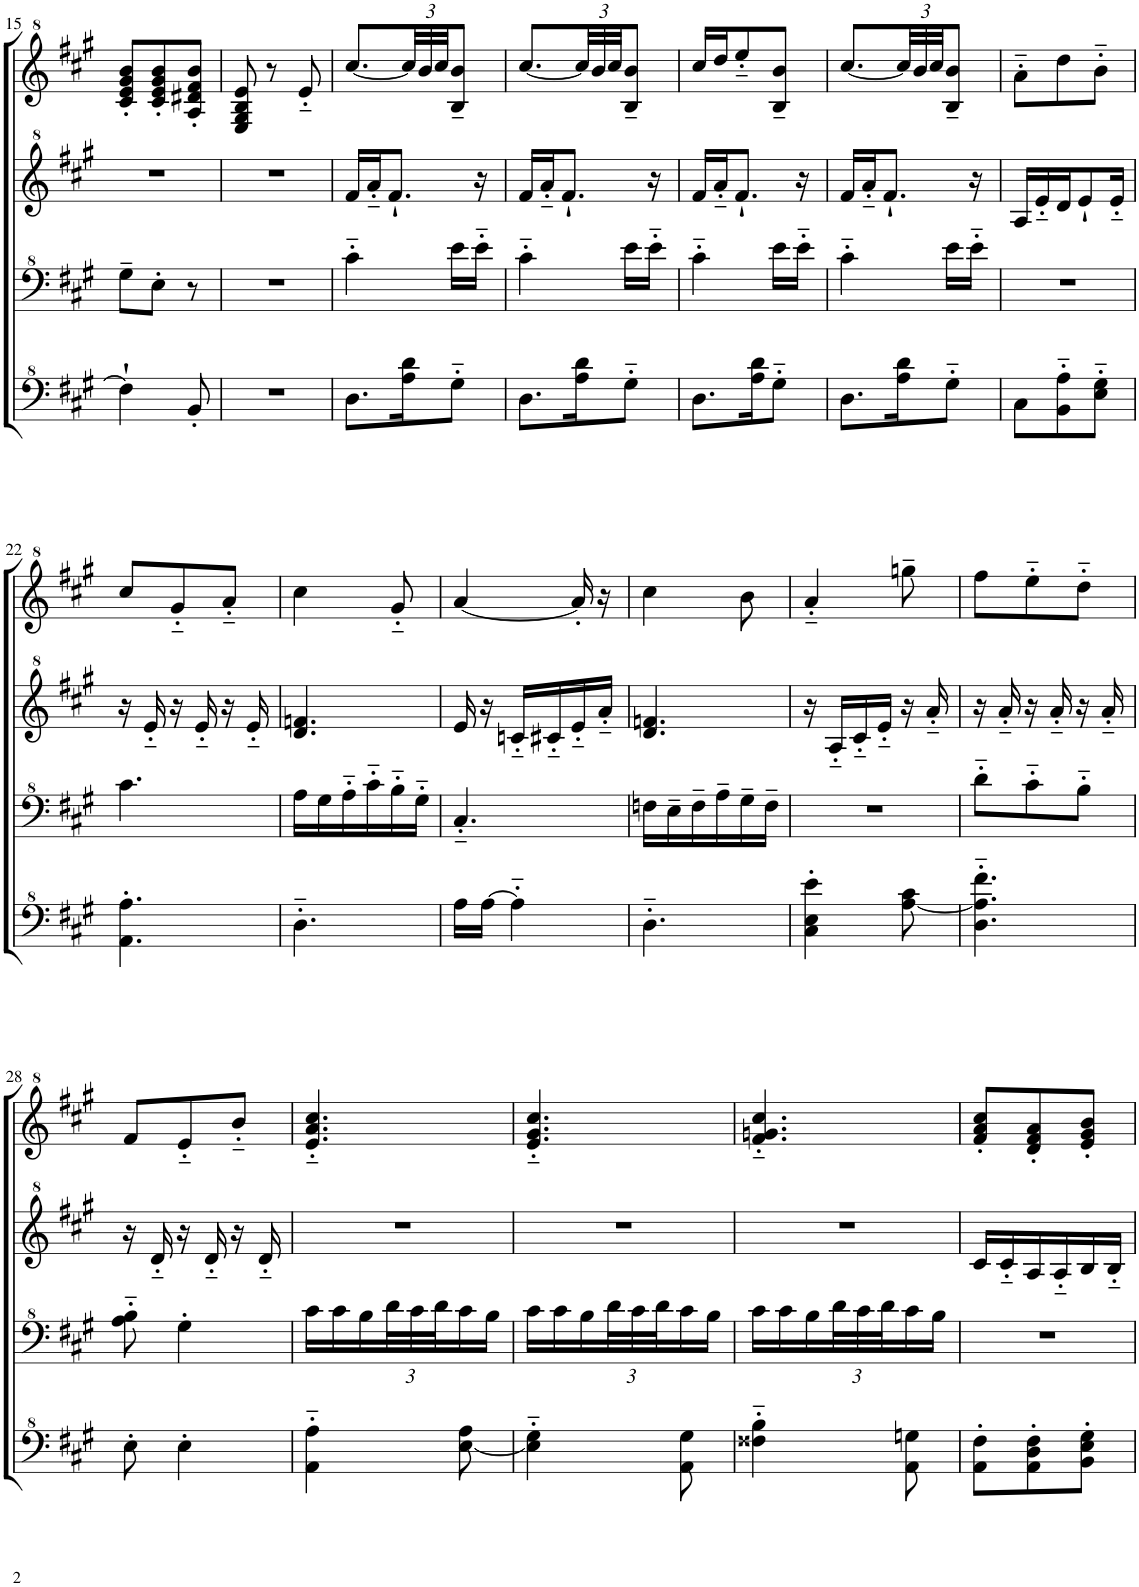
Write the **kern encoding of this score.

**kern	**kern	**kern	**kern
*part1	*part1	*part1	*part1
*staff4	*staff3	*staff2	*staff1
*I"Model III	*	*	*
!!LO:PB:g=z
*clefF^4	*clefF^4	*clefG^2	*clefG^2
*k[f#c#g#]	*k[f#c#g#]	*k[f#c#g#]	*k[f#c#g#]
*M3/8	*M3/8	*M3/8	*M3/8
=15	=15	=15	=15
4f#`\]	8g#~\L	4.r	8cc#/' 8ee/' 8gg#/' 8bb/'L
.	8e'\J	.	8cc#/' 8ee/' 8gg#/' 8bb/'
8B'/	8r	.	8a/' 8dd#X/' 8ff#/' 8bb/'J
=16	=16	=16	=16
4.r	4.r	4.r	8e/ 8g#/ 8b/ 8ee/
.	.	.	8r
.	.	.	8ee'~/
=17	=17	=17	=17
8.d\L	4cc#'~\	16ff#/LL	[8.ccc#/L
.	.	16aa'~/J	.
.	.	8.ff#`/J	.
*	*	*	*Xbrackettup
16a\ 16dd\K	.	.	48ccc#/LL]
.	.	.	48bb/
.	.	.	48ccc#/JJ
8g#'~\J	16ee\LL	.	8b/~ 8bb/~J
.	16ee'~\JJ	16r	.
=18	=18	=18	=18
8.d\L	4cc#'~\	16ff#/LL	[8.ccc#/L
.	.	16aa'~/J	.
.	.	8.ff#`/J	.
16a\ 16dd\K	.	.	48ccc#/LL]
.	.	.	48bb/
.	.	.	48ccc#/JJ
8g#'~\J	16ee\LL	.	8b/~ 8bb/~J
.	16ee'~\JJ	16r	.
=19	=19	=19	=19
8.d\L	4cc#'~\	16ff#/LL	16ccc#/LL
.	.	16aa'~/J	16ddd/J
.	.	8.ff#`/J	8eee'~/
16a\ 16dd\K	.	.	.
8g#'~\J	16ee\LL	.	8b/~ 8bb/~J
.	16ee'~\JJ	16r	.
=20	=20	=20	=20
8.d\L	4cc#'~\	16ff#/LL	[8.ccc#/L
.	.	16aa'~/J	.
.	.	8.ff#`/J	.
16a\ 16dd\K	.	.	48ccc#/LL]
.	.	.	48bb/
.	.	.	48ccc#/JJ
8g#'~\J	16ee\LL	.	8b/~ 8bb/~J
.	16ee'~\JJ	16r	.
=21	=21	=21	=21
8c#\L	4.r	16a/LL	8aa'~\L
.	.	16ee'~/	.
8B\'~ 8a\'~	.	16dd/J	8ddd\
.	.	8ee`/	.
8e\'~ 8g#\'~J	.	.	8bb'~\J
.	.	16ee'~/Jk	.
!!LO:LB:g=z
=22	=22	=22	=22
4.A\' 4.a\'	4.cc#\	16r	8ccc#/L
.	.	16ee'~/	.
.	.	16r	8gg#'~/
.	.	16ee'~/	.
.	.	16r	8aa'~/J
.	.	16ee'~/	.
=23	=23	=23	=23
4.d'~\	16a\LL	4.dd/ 4.ffn/	4ccc#\
.	16g#\	.	.
.	16a'~\	.	.
.	16cc#'~\	.	.
.	16b'~\	.	8gg#'~/
.	16g#'~\JJ	.	.
=24	=24	=24	=24
16a\LL	4.c#'~/	16ee/	[4aa/
[16a\JJ	.	16r	.
4a'~\]	.	16ccn'~/LL	.
.	.	16cc#X'~/	.
.	.	16ee'~/	16aa'/]
.	.	16aa'~/JJ	16r
=25	=25	=25	=25
4.d'~\	16fn\LL	4.dd/ 4.ffn/	4ccc#\
.	16e~\	.	.
.	16f~\	.	.
.	16a~\	.	.
.	16g#~\	.	8bb\
.	16f~\JJ	.	.
=26	=26	=26	=26
4c#\' 4e\' 4ee\'	4.r	16r	4aa'~/
.	.	16a'~/LL	.
.	.	16cc#'~/	.
.	.	16ee'~/JJ	.
[8a\ 8cc#\	.	16r	8gggn~\
.	.	16aa'~/	.
=27	=27	=27	=27
4.d\'~ 4.a\]'~ 4.ff#\'~	8dd'~\L	16r	8fff#\L
.	.	16aa'~/	.
.	8cc#'~\	16r	8eee'~\
.	.	16aa'~/	.
.	8b'~\J	16r	8ddd'~\J
.	.	16aa'~/	.
!!LO:LB:g=z
=28	=28	=28	=28
8e'\	8a\'~ 8b\'~	16r	8ff#/L
.	.	16dd'~/	.
4e'\	4g#'\	16r	8ee'~/
.	.	16dd'~/	.
.	.	16r	8bb'~/J
.	.	16dd'~/	.
=29	=29	=29	=29
4A\'~ 4a\'~	16cc#\LL	4.r	4.ee/'~ 4.aa/'~ 4.ccc#/'~
.	16cc#\	.	.
.	16b\	.	.
*	*Xbrackettup	*	*
.	48dd\L	.	.
.	48cc#\	.	.
.	48dd\J	.	.
[8e\ 8a\	16cc#\	.	.
.	16b\JJ	.	.
=30	=30	=30	=30
4e\]'~ 4g#\'~	16cc#\LL	4.r	4.ee/'~ 4.gg#/'~ 4.ccc#/'~
.	16cc#\	.	.
.	16b\	.	.
.	48dd\L	.	.
.	48cc#\	.	.
.	48dd\J	.	.
8A\ 8g#\	16cc#\	.	.
.	16b\JJ	.	.
=31	=31	=31	=31
4f##X\'~ 4b\'~	16cc#\LL	4.r	4.ff#/'~ 4.ggn/'~ 4.ccc#/'~
.	16cc#\	.	.
.	16b\	.	.
.	48dd\L	.	.
.	48cc#\	.	.
.	48dd\J	.	.
8A\ 8gn\	16cc#\	.	.
.	16b\JJ	.	.
=32	=32	=32	=32
8A\' 8f#\'L	4.r	16cc#/LL	8ff#/' 8aa/' 8ccc#/'L
.	.	16cc#'~/	.
8A\' 8d\' 8f#\'	.	16a/	8dd/' 8ff#/' 8aa/'
.	.	16a'~/	.
8B\' 8e\' 8g#\'J	.	16b/	8ee/' 8gg#/' 8bb/'J
.	.	16b'~/JJ	.
=	=	=	=
*-	*-	*-	*-
